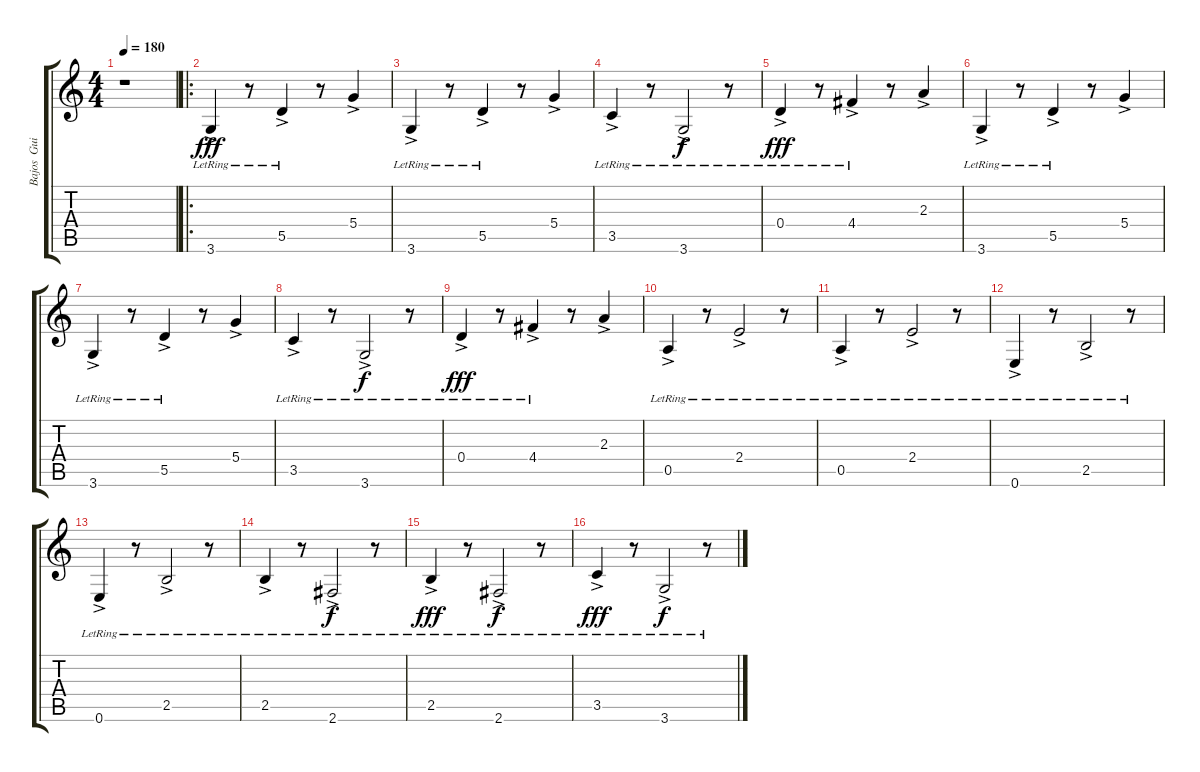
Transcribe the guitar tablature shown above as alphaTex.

\track ("Bajos  Guitarra" "Bajos  Gui") {instrument acousticguitarnylon}
\staff {score tabs}
\tuning (E4 B3 G3 D3 A2 E2) {hide}
\ts (4 4)
\tempo 180
\clef g2
\ks c
r.1{dy fff} |
\ro
3.6{ac lr}.4{volume 16} r.8 5.5{ac lr}.4 r.8 5.4{ac}.4 |
3.6{ac lr}.4 r.8 5.5{ac lr}.4 r.8 5.4{ac}.4 |
3.5{ac lr}.4 r.8 3.6{ac lr}.2{dy f} r.8 |
0.4{ac lr}.4{dy fff} r.8 4.4{ac lr}.4 r.8 2.3{ac}.4 |
3.6{ac lr}.4 r.8 5.5{ac lr}.4 r.8 5.4{ac}.4 |
3.6{ac lr}.4 r.8 5.5{ac lr}.4 r.8 5.4{ac}.4 |
3.5{ac lr}.4 r.8 3.6{ac lr}.2{dy f} r.8 |
0.4{ac lr}.4{dy fff} r.8 4.4{ac lr}.4 r.8 2.3{ac}.4 |
0.5{ac lr}.4 r.8 2.4{ac lr}.2 r.8 |
0.5{ac lr}.4 r.8 2.4{ac lr}.2 r.8 |
0.6{ac lr}.4 r.8 2.5{ac lr}.2 r.8 |
0.6{ac lr}.4 r.8 2.5{ac lr}.2 r.8 |
2.5{ac lr}.4 r.8 2.6{ac lr}.2{dy f} r.8 |
2.5{ac lr}.4{dy fff} r.8 2.6{ac lr}.2{dy f} r.8 |
3.5{ac lr}.4{dy fff} r.8 3.6{ac lr}.2{dy f} r.8
